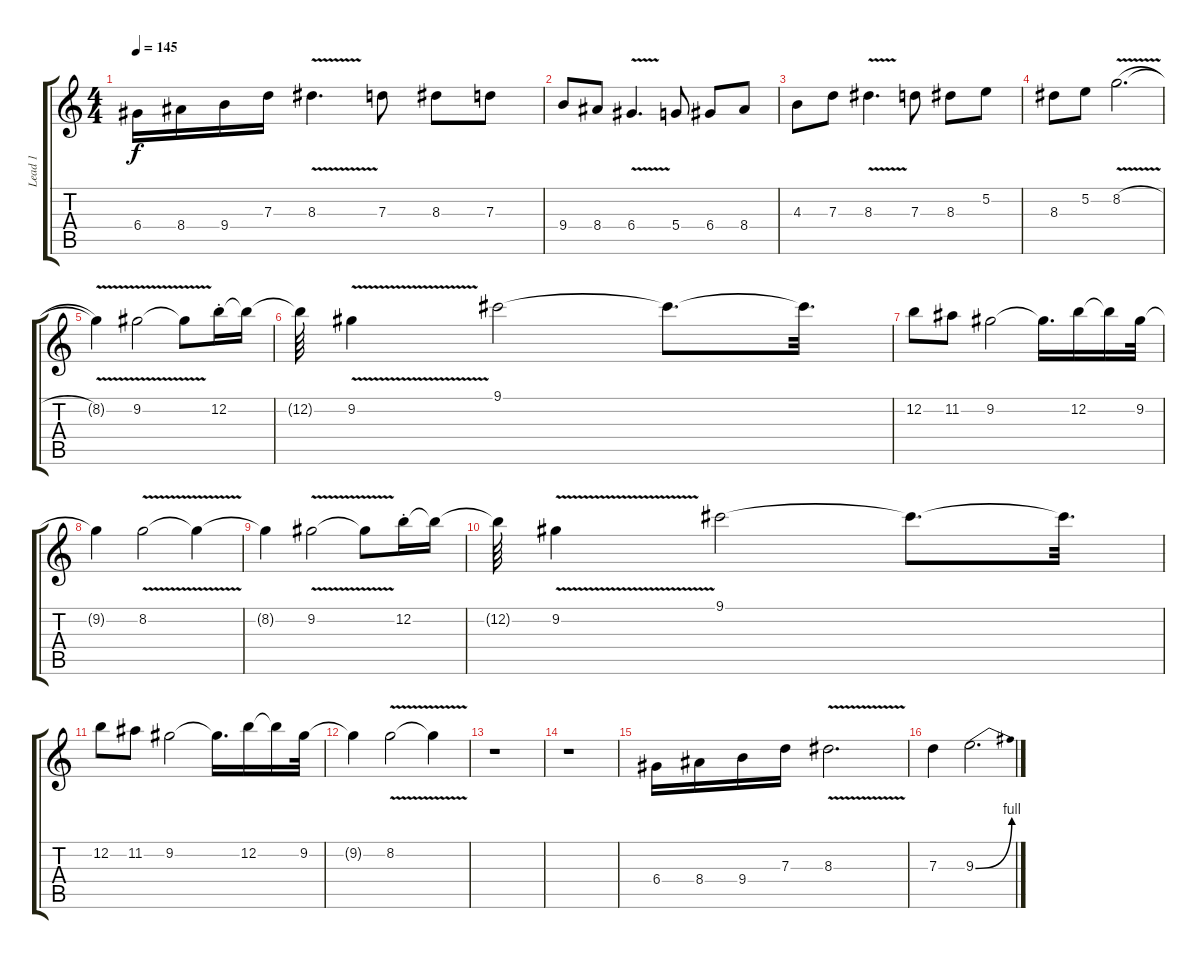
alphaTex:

\track ("Lead 1" "Lead 1") {instrument overdrivenguitar}
\staff {score tabs}
\tuning (E4 B3 G3 D3 A2 E2) {hide}
\ts (4 4)
\tempo 145
\clef g2
\ks c
6.4.16{dy f} 8.4.16 9.4.16 7.3.16 8.3{v}.4{d} 7.3.8 8.3.8 7.3.8 |
9.4.8 8.4.8 6.4{v}.4{d} 5.4.8 6.4.8 8.4.8 |
4.3.8 7.3.8 8.3{v}.4{d} 7.3.8 8.3.8 5.2.8 |
8.3.8 5.2.8 8.2{v h}.2{d} |
8.2{t}.4 9.2{v}.2 9.2{t}.8 12.2{st}.16 12.2{t}.16 |
12.2{t}.64 9.2{v}.4 9.1.2 9.1{t}.8{d} 9.1{t}.32{d} |
12.2.8 11.2.8 9.2.2 9.2{t}.16{d} 12.2.16 12.2{t}.16 9.2.32 |
9.2{t}.4 8.2{v}.2 8.2{t}.4 |
8.2{t}.4 9.2{v}.2 9.2{t}.8 12.2{st}.16 12.2{t}.16 |
12.2{t}.64 9.2{v}.4 9.1.2 9.1{t}.8{d} 9.1{t}.32{d} |
12.2.8 11.2.8 9.2.2 9.2{t}.16{d} 12.2.16 12.2{t}.16 9.2.32 |
9.2{t}.4 8.2{v}.2 8.2{t}.4 |
r.1 |
r.1 |
6.4.16 8.4.16 9.4.16 7.3.16 8.3{v}.2{d} |
7.3.4 9.3{be (bend 0 0 60 4)}.2{d}
